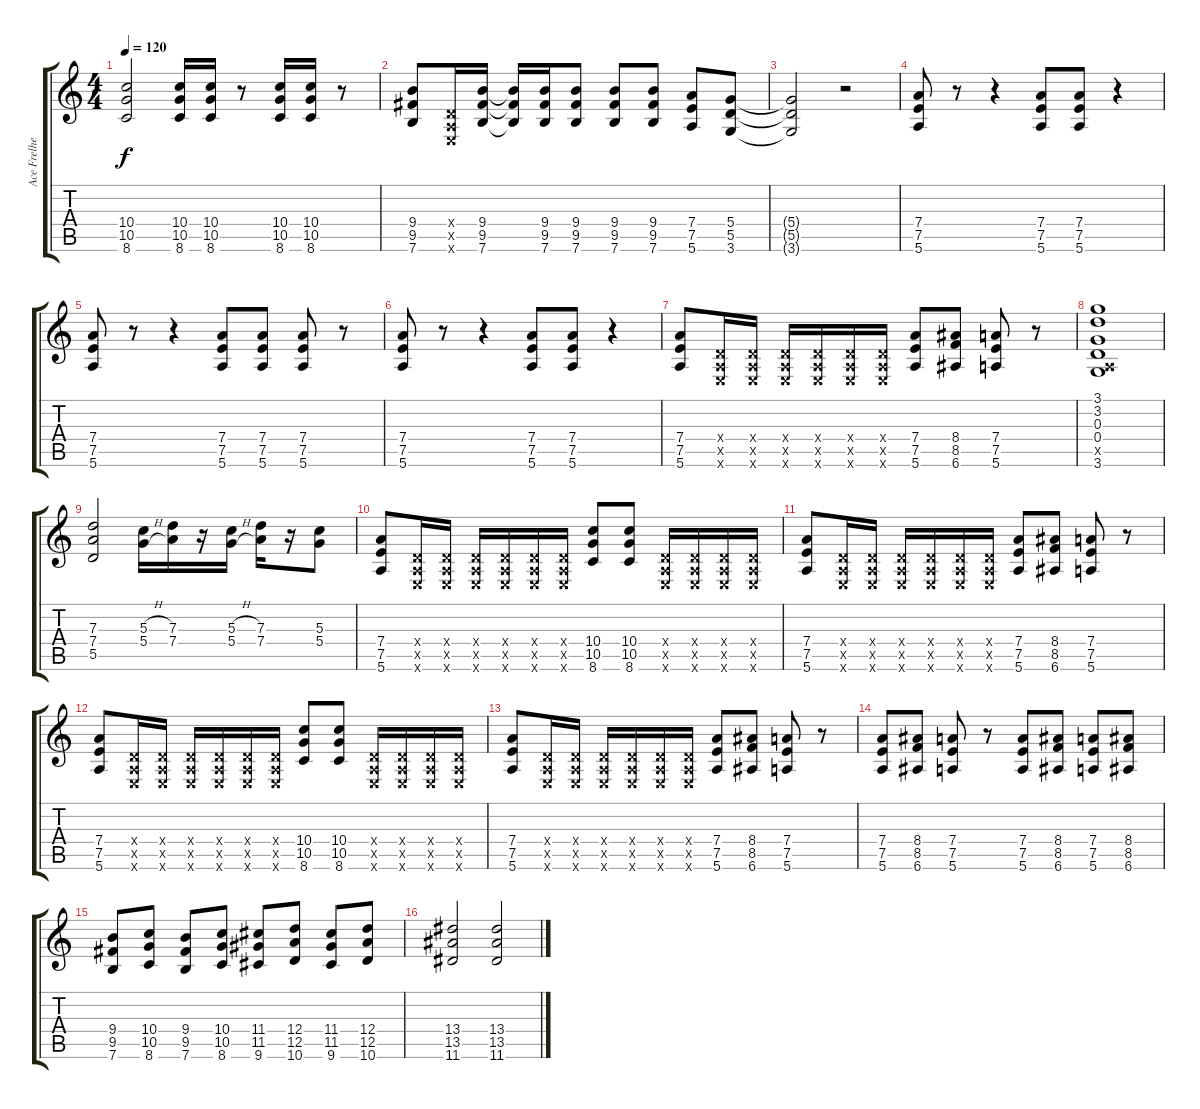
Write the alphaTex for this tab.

\track ("Ace Frelhey / Lead Guitar" "Ace Frelhe") {instrument distortionguitar}
\staff {score tabs}
\tuning (E4 B3 G3 D3 A2 E2) {hide}
\ts (4 4)
\tempo 120
\clef g2
\ks c
(10.4{t} 10.5{t} 8.6{t}).2{dy f} (10.4 10.5 8.6).16 (10.4 10.5 8.6).16 r.8 (10.4 10.5 8.6).16 (10.4 10.5 8.6).16 r.8 |
(9.4 9.5 7.6).8 (0.4{x} 0.5{x} 0.6{x}).16 (9.4 9.5 7.6).16 (9.4{t} 9.5{t} 7.6{t}).16 (9.4 9.5 7.6).16 (9.4 9.5 7.6).8 (9.4 9.5 7.6).8 (9.4 9.5 7.6).8 (7.4 7.5 5.6).8 (5.4 5.5 3.6).8 |
(5.4{t} 5.5{t} 3.6{t}).2 r.2 |
(7.4 7.5 5.6).8 r.8 r.4 (7.4 7.5 5.6).8 (7.4 7.5 5.6).8 r.4 |
(7.4 7.5 5.6).8 r.8 r.4 (7.4 7.5 5.6).8 (7.4 7.5 5.6).8 (7.4 7.5 5.6).8 r.8 |
(7.4 7.5 5.6).8 r.8 r.4 (7.4 7.5 5.6).8 (7.4 7.5 5.6).8 r.4 |
(7.4 7.5 5.6).8 (0.4{x} 0.5{x} 0.6{x}).16 (0.4{x} 0.5{x} 0.6{x}).16 (0.4{x} 0.5{x} 0.6{x}).16 (0.4{x} 0.5{x} 0.6{x}).16 (0.4{x} 0.5{x} 0.6{x}).16 (0.4{x} 0.5{x} 0.6{x}).16 (7.4 7.5 5.6).8 (8.4 8.5 6.6).8 (7.4 7.5 5.6).8 r.8 |
(3.1 3.2 0.3 0.4 0.5{x} 3.6).1 |
(7.3 7.4 5.5).2 (5.3{h} 5.4{h}).16 (7.3 7.4).16 r.16 (5.3{h} 5.4{h}).16 (7.3 7.4).16 r.16 (5.3 5.4).8 |
(7.4 7.5 5.6).8 (0.4{x} 0.5{x} 0.6{x}).16 (0.4{x} 0.5{x} 0.6{x}).16 (0.4{x} 0.5{x} 0.6{x}).16 (0.4{x} 0.5{x} 0.6{x}).16 (0.4{x} 0.5{x} 0.6{x}).16 (0.4{x} 0.5{x} 0.6{x}).16 (10.4 10.5 8.6).8 (10.4 10.5 8.6).8 (0.4{x} 0.5{x} 0.6{x}).16 (0.4{x} 0.5{x} 0.6{x}).16 (0.4{x} 0.5{x} 0.6{x}).16 (0.4{x} 0.5{x} 0.6{x}).16 |
(7.4 7.5 5.6).8 (0.4{x} 0.5{x} 0.6{x}).16 (0.4{x} 0.5{x} 0.6{x}).16 (0.4{x} 0.5{x} 0.6{x}).16 (0.4{x} 0.5{x} 0.6{x}).16 (0.4{x} 0.5{x} 0.6{x}).16 (0.4{x} 0.5{x} 0.6{x}).16 (7.4 7.5 5.6).8 (8.4 8.5 6.6).8 (7.4 7.5 5.6).8 r.8 |
(7.4 7.5 5.6).8 (0.4{x} 0.5{x} 0.6{x}).16 (0.4{x} 0.5{x} 0.6{x}).16 (0.4{x} 0.5{x} 0.6{x}).16 (0.4{x} 0.5{x} 0.6{x}).16 (0.4{x} 0.5{x} 0.6{x}).16 (0.4{x} 0.5{x} 0.6{x}).16 (10.4 10.5 8.6).8 (10.4 10.5 8.6).8 (0.4{x} 0.5{x} 0.6{x}).16 (0.4{x} 0.5{x} 0.6{x}).16 (0.4{x} 0.5{x} 0.6{x}).16 (0.4{x} 0.5{x} 0.6{x}).16 |
(7.4 7.5 5.6).8 (0.4{x} 0.5{x} 0.6{x}).16 (0.4{x} 0.5{x} 0.6{x}).16 (0.4{x} 0.5{x} 0.6{x}).16 (0.4{x} 0.5{x} 0.6{x}).16 (0.4{x} 0.5{x} 0.6{x}).16 (0.4{x} 0.5{x} 0.6{x}).16 (7.4 7.5 5.6).8 (8.4 8.5 6.6).8 (7.4 7.5 5.6).8 r.8 |
(7.4 7.5 5.6).8 (8.4 8.5 6.6).8 (7.4 7.5 5.6).8 r.8 (7.4 7.5 5.6).8 (8.4 8.5 6.6).8 (7.4 7.5 5.6).8 (8.4 8.5 6.6).8 |
(9.4 9.5 7.6).8 (10.4 10.5 8.6).8 (9.4 9.5 7.6).8 (10.4 10.5 8.6).8 (11.4 11.5 9.6).8 (12.4 12.5 10.6).8 (11.4 11.5 9.6).8 (12.4 12.5 10.6).8 |
(13.4 13.5 11.6).2 (13.4 13.5 11.6).2
